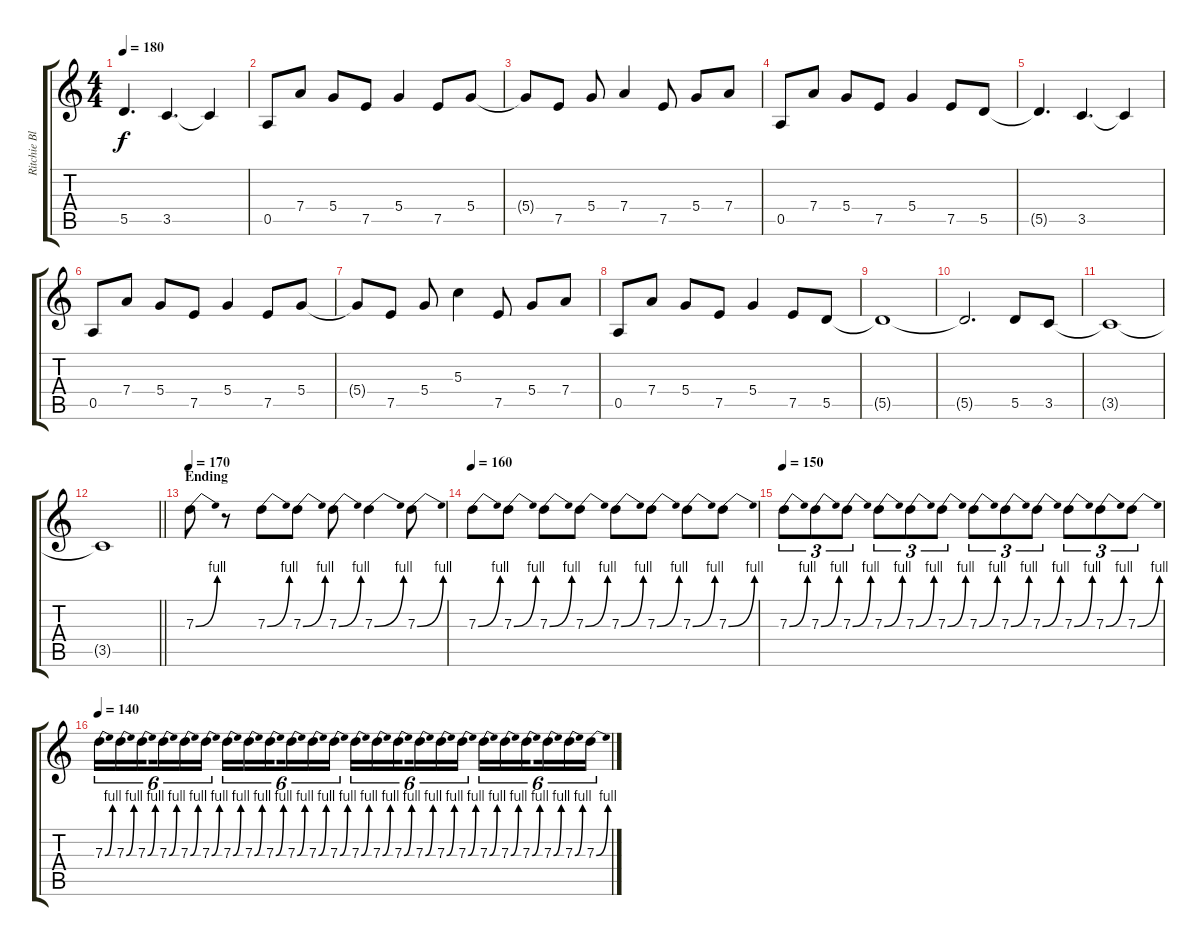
\track ("Ritchie Blackmore 1" "Ritchie Bl") {instrument overdrivenguitar}
\staff {score tabs}
\tuning (E4 B3 G3 D3 A2 E2) {hide}
\ts (4 4)
\tempo 180
\clef g2
\ks c
5.5{t}.4{d dy f} 3.5.4{d} 3.5{t}.4 |
0.5.8 7.4.8 5.4.8 7.5.8 5.4.4 7.5.8 5.4.8 |
5.4{t}.8 7.5.8 5.4.8 7.4.4 7.5.8 5.4.8 7.4.8 |
0.5.8 7.4.8 5.4.8 7.5.8 5.4.4 7.5.8 5.5.8 |
5.5{t}.4{d} 3.5.4{d} 3.5{t}.4 |
0.5.8 7.4.8 5.4.8 7.5.8 5.4.4 7.5.8 5.4.8 |
5.4{t}.8 7.5.8 5.4.8 5.3.4 7.5.8 5.4.8 7.4.8 |
0.5.8 7.4.8 5.4.8 7.5.8 5.4.4 7.5.8 5.5.8 |
5.5{t}.1 |
5.5{t}.2{d} 5.5.8 3.5.8 |
3.5{t}.1 |
\barLineRight lightlight
3.5{t}.1 |
\section ("" "Ending")
\tempo 170
\ks aminor
7.3{be (bend 0 0 60 4)}.8{volume 16} r.8 7.3{be (bend 0 0 60 4)}.8 7.3{be (bend 0 0 60 4)}.8 7.3{be (bend 0 0 60 4)}.8 7.3{be (bend 0 0 60 4)}.4 7.3{be (bend 0 0 60 4)}.8 |
\tempo 160
7.3{be (bend 0 0 60 4)}.8 7.3{be (bend 0 0 60 4)}.8 7.3{be (bend 0 0 60 4)}.8 7.3{be (bend 0 0 60 4)}.8 7.3{be (bend 0 0 60 4)}.8 7.3{be (bend 0 0 60 4)}.8 7.3{be (bend 0 0 60 4)}.8 7.3{be (bend 0 0 60 4)}.8 |
\tempo 150
7.3{be (bend 0 0 60 4)}.8{tu (3 2)} 7.3{be (bend 0 0 60 4)}.8{tu (3 2)} 7.3{be (bend 0 0 60 4)}.8{tu (3 2)} 7.3{be (bend 0 0 60 4)}.8{tu (3 2)} 7.3{be (bend 0 0 60 4)}.8{tu (3 2)} 7.3{be (bend 0 0 60 4)}.8{tu (3 2)} 7.3{be (bend 0 0 60 4)}.8{tu (3 2)} 7.3{be (bend 0 0 60 4)}.8{tu (3 2)} 7.3{be (bend 0 0 60 4)}.8{tu (3 2)} 7.3{be (bend 0 0 60 4)}.8{tu (3 2)} 7.3{be (bend 0 0 60 4)}.8{tu (3 2)} 7.3{be (bend 0 0 60 4)}.8{tu (3 2)} |
\tempo 140
7.3{be (bend 0 0 60 4)}.16{tu (6 4)} 7.3{be (bend 0 0 60 4)}.16{tu (6 4)} 7.3{be (bend 0 0 60 4)}.16{tu (6 4) beam splitsecondary} 7.3{be (bend 0 0 60 4)}.16{tu (6 4)} 7.3{be (bend 0 0 60 4)}.16{tu (6 4)} 7.3{be (bend 0 0 60 4)}.16{tu (6 4)} 7.3{be (bend 0 0 60 4)}.16{tu (6 4)} 7.3{be (bend 0 0 60 4)}.16{tu (6 4)} 7.3{be (bend 0 0 60 4)}.16{tu (6 4) beam splitsecondary} 7.3{be (bend 0 0 60 4)}.16{tu (6 4)} 7.3{be (bend 0 0 60 4)}.16{tu (6 4)} 7.3{be (bend 0 0 60 4)}.16{tu (6 4)} 7.3{be (bend 0 0 60 4)}.16{tu (6 4)} 7.3{be (bend 0 0 60 4)}.16{tu (6 4)} 7.3{be (bend 0 0 60 4)}.16{tu (6 4) beam splitsecondary} 7.3{be (bend 0 0 60 4)}.16{tu (6 4)} 7.3{be (bend 0 0 60 4)}.16{tu (6 4)} 7.3{be (bend 0 0 60 4)}.16{tu (6 4)} 7.3{be (bend 0 0 60 4)}.16{tu (6 4)} 7.3{be (bend 0 0 60 4)}.16{tu (6 4)} 7.3{be (bend 0 0 60 4)}.16{tu (6 4) beam splitsecondary} 7.3{be (bend 0 0 60 4)}.16{tu (6 4)} 7.3{be (bend 0 0 60 4)}.16{tu (6 4)} 7.3{be (bend 0 0 60 4)}.16{tu (6 4)}
